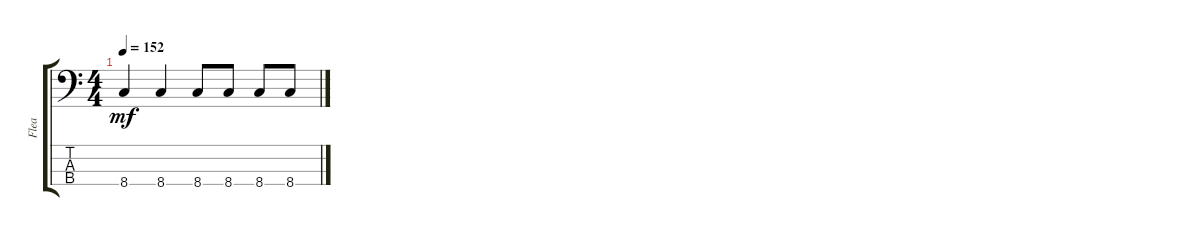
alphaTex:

\track ("Flea" "Flea") {instrument electricbassfinger}
\staff {score tabs}
\tuning (G2 D2 A1 E1) {hide}
\ts (4 4)
\tempo 152
\clef f4
\ks c
8.4.4{dy mf} 8.4.4 8.4.8 8.4.8 8.4.8 8.4.8
